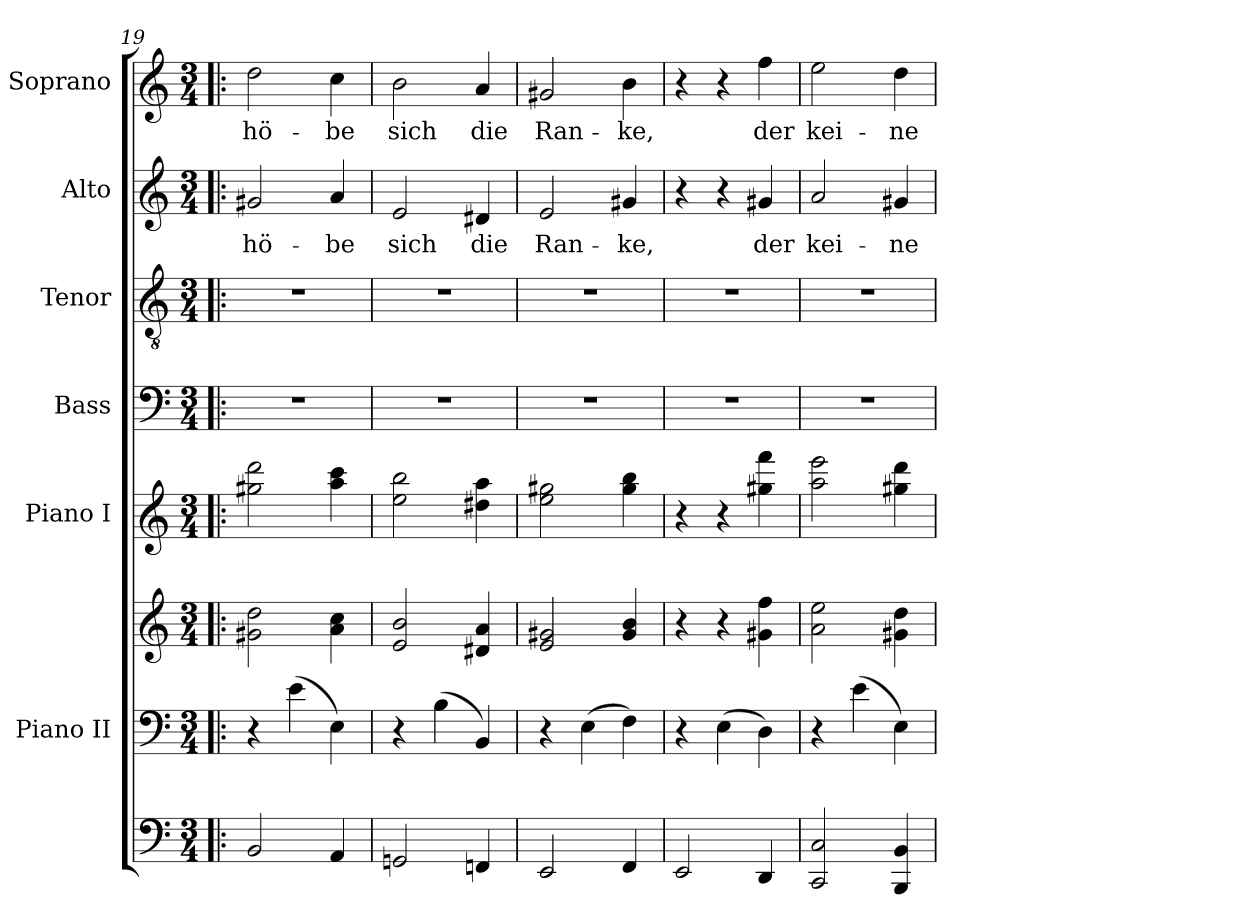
**kern	**kern	**kern	**kern	**kern	**kern	**kern	**text	**kern	**text
*part8	*part7	*part6	*part5	*part4	*part3	*part2	*part2	*part1	*part1
*staff8	*staff7	*staff6	*staff5	*staff4	*staff3	*staff2	*staff2	*staff1	*staff1
*	*I"Piano II	*	*I"Piano I	*I"Bass	*I"Tenor	*I"Alto	*	*I"Soprano	*
*	*I'II	*	*I'I	*I'B.	*I'T.	*I'A.	*	*I'S.	*
!!LO:PB:g=z
*clefF4	*clefF4	*clefG2	*clefG2	*clefF4	*clefGv2	*clefG2	*	*clefG2	*
*	*	*	*	*	*ITrd7c12	*	*	*	*
*k[]	*k[]	*k[]	*k[]	*k[]	*k[]	*k[]	*	*k[]	*
*C:	*C:	*C:	*C:	*C:	*C:	*C:	*	*C:	*
*M3/4	*M3/4	*M3/4	*M3/4	*M3/4	*M3/4	*M3/4	*	*M3/4	*
=19!|:	=19!|:	=19!|:	=19!|:	=19!|:	=19!|:	=19!|:	=19!|:	=19!|:	=19!|:
!	!	!	!	!LO:N:vis=1	!LO:N:vis=1	!	!	!	!
!	!	!	!	!	!	!	!LO:LY:b:color=#000000	!	!
!	!	!	!	!	!	!	!	!	!LO:LY:b:color=#000000
2BBi/	4r	2g#Xi\ 2ddi	2gg#Xi\ 2dddi	2.r	2.r	2g#Xi/	hö-	2ddi\	hö-
.	(4ei\	.	.	.	.	.	.	.	.
!	!	!	!	!	!	!	!LO:LY:b:color=#000000	!	!
!	!	!	!	!	!	!	!	!	!LO:LY:b:color=#000000
4AAi/	4Ei\)	4ai\ 4cci	4aai\ 4ccci	.	.	4ai/	-be	4cci\	-be
=20	=20	=20	=20	=20	=20	=20	=20	=20	=20
!	!	!	!	!LO:N:vis=1	!LO:N:vis=1	!	!	!	!
!	!	!	!	!	!	!	!LO:LY:b:color=#000000	!	!
!	!	!	!	!	!	!	!	!	!LO:LY:b:color=#000000
2GGni/	4r	2ei/ 2bi	2eei\ 2bbi	2.r	2.r	2ei/	sich	2bi\	sich
.	(4Bi\	.	.	.	.	.	.	.	.
!	!	!	!	!	!	!	!LO:LY:b:color=#000000	!	!
!	!	!	!	!	!	!	!	!	!LO:LY:b:color=#000000
4FFni/	4BBi/)	4d#Xi/ 4ai	4dd#Xi\ 4aai	.	.	4d#Xi/	die	4ai/	die
=21	=21	=21	=21	=21	=21	=21	=21	=21	=21
!	!	!	!	!LO:N:vis=1	!LO:N:vis=1	!	!	!	!
!	!	!	!	!	!	!	!LO:LY:b:color=#000000	!	!
!	!	!	!	!	!	!	!	!	!LO:LY:b:color=#000000
2EEi/	4r	2ei/ 2g#Xi	2eei\ 2gg#Xi	2.r	2.r	2ei/	Ran-	2g#Xi/	Ran-
.	(4Ei\	.	.	.	.	.	.	.	.
!	!	!	!	!	!	!	!LO:LY:b:color=#000000	!	!
!	!	!	!	!	!	!	!	!	!LO:LY:b:color=#000000
4FFi/	4Fi\)	4g#i/ 4bi	4gg#i\ 4bbi	.	.	4g#Xi/	-ke,	4bi\	-ke,
=22	=22	=22	=22	=22	=22	=22	=22	=22	=22
!	!	!	!	!LO:N:vis=1	!LO:N:vis=1	!	!	!	!
2EEi/	4r	4r	4r	2.r	2.r	4r	.	4r	.
.	(4Ei\	4r	4r	.	.	4r	.	4r	.
!	!	!	!	!	!	!	!LO:LY:b:color=#000000	!	!
!	!	!	!	!	!	!	!	!	!LO:LY:b:color=#000000
4DDi/	4Di\)	4g#Xi\ 4ffi	4gg#Xi\ 4fffi	.	.	4g#Xi/	der	4ffi\	der
=23	=23	=23	=23	=23	=23	=23	=23	=23	=23
!	!	!	!	!LO:N:vis=1	!LO:N:vis=1	!	!	!	!
!	!	!	!	!	!	!	!LO:LY:b:color=#000000	!	!
!	!	!	!	!	!	!	!	!	!LO:LY:b:color=#000000
2CCi/ 2Ci	4r	2ai\ 2eei	2aai\ 2eeei	2.r	2.r	2ai/	kei-	2eei\	kei-
.	(4ei\	.	.	.	.	.	.	.	.
!	!	!	!	!	!	!	!LO:LY:b:color=#000000	!	!
!	!	!	!	!	!	!	!	!	!LO:LY:b:color=#000000
4BBBi/ 4BBi	4Ei\)	4g#Xi\ 4ddi	4gg#Xi\ 4dddi	.	.	4g#Xi/	-ne	4ddi\	-ne
=	=	=	=	=	=	=	=	=	=
*-	*-	*-	*-	*-	*-	*-	*-	*-	*-
